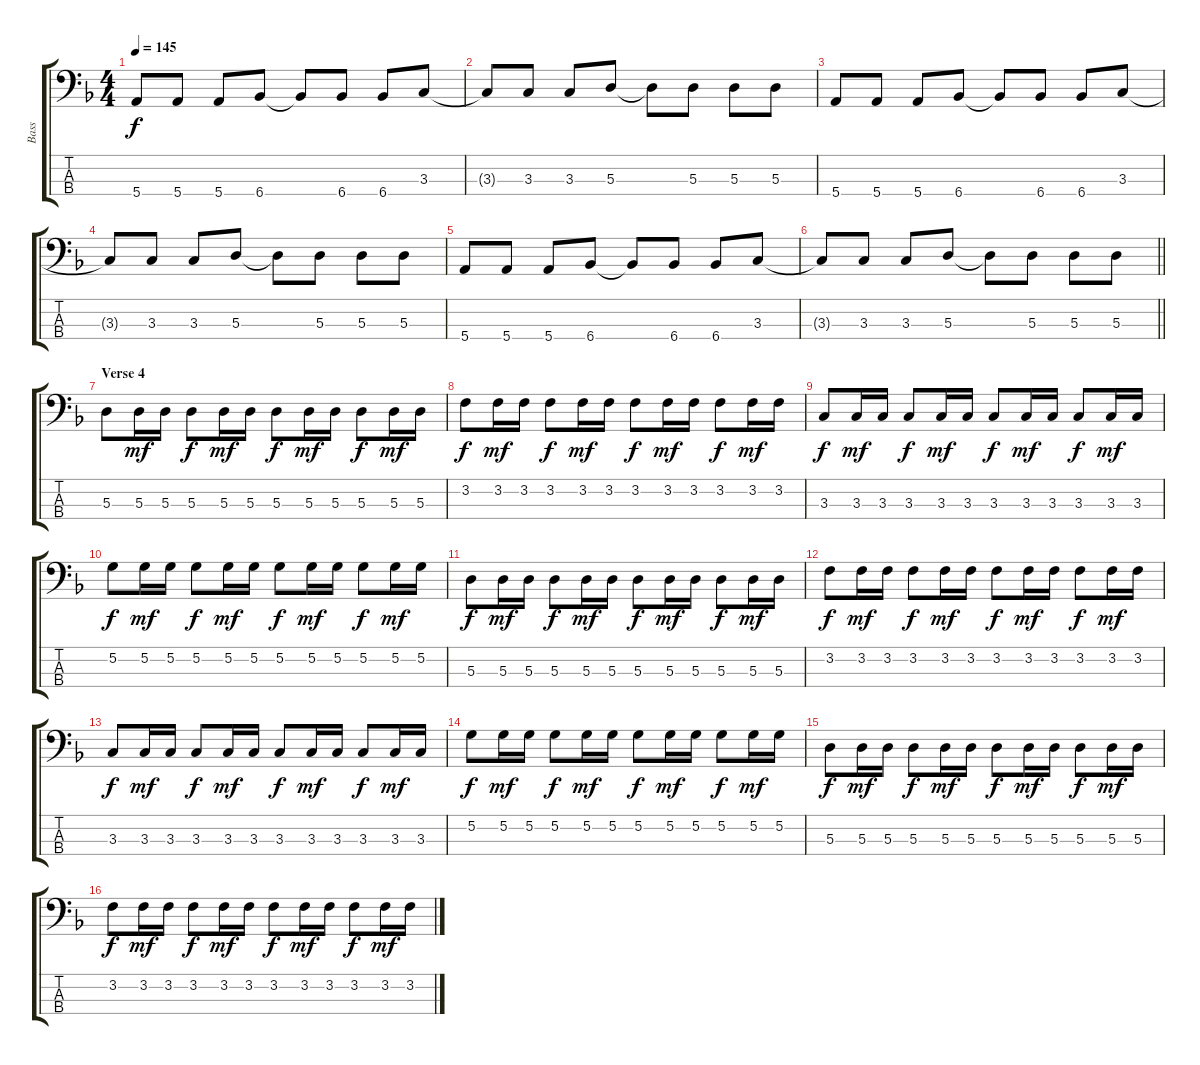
\track ("Bass" "Bass") {instrument electricbassfinger}
\staff {score tabs}
\tuning (G2 D2 A1 E1) {hide}
\ts (4 4)
\tempo 145
\clef f4
\ks f
5.4.8{dy f} 5.4.8 5.4.8 6.4.8 6.4{t}.8 6.4.8 6.4.8 3.3.8 |
3.3{t}.8 3.3.8 3.3.8 5.3.8 5.3{t}.8 5.3.8 5.3.8 5.3.8 |
5.4.8 5.4.8 5.4.8 6.4.8 6.4{t}.8 6.4.8 6.4.8 3.3.8 |
3.3{t}.8 3.3.8 3.3.8 5.3.8 5.3{t}.8 5.3.8 5.3.8 5.3.8 |
5.4.8 5.4.8 5.4.8 6.4.8 6.4{t}.8 6.4.8 6.4.8 3.3.8 |
\barLineRight lightlight
3.3{t}.8 3.3.8 3.3.8 5.3.8 5.3{t}.8 5.3.8 5.3.8 5.3.8 |
\section ("" "Verse 4")
5.3.8 5.3.16{dy mf} 5.3.16 5.3.8{dy f} 5.3.16{dy mf} 5.3.16 5.3.8{dy f} 5.3.16{dy mf} 5.3.16 5.3.8{dy f} 5.3.16{dy mf} 5.3.16 |
3.2.8{dy f} 3.2.16{dy mf} 3.2.16 3.2.8{dy f} 3.2.16{dy mf} 3.2.16 3.2.8{dy f} 3.2.16{dy mf} 3.2.16 3.2.8{dy f} 3.2.16{dy mf} 3.2.16 |
3.3.8{dy f} 3.3.16{dy mf} 3.3.16 3.3.8{dy f} 3.3.16{dy mf} 3.3.16 3.3.8{dy f} 3.3.16{dy mf} 3.3.16 3.3.8{dy f} 3.3.16{dy mf} 3.3.16 |
5.2.8{dy f} 5.2.16{dy mf} 5.2.16 5.2.8{dy f} 5.2.16{dy mf} 5.2.16 5.2.8{dy f} 5.2.16{dy mf} 5.2.16 5.2.8{dy f} 5.2.16{dy mf} 5.2.16 |
5.3.8{dy f} 5.3.16{dy mf} 5.3.16 5.3.8{dy f} 5.3.16{dy mf} 5.3.16 5.3.8{dy f} 5.3.16{dy mf} 5.3.16 5.3.8{dy f} 5.3.16{dy mf} 5.3.16 |
3.2.8{dy f} 3.2.16{dy mf} 3.2.16 3.2.8{dy f} 3.2.16{dy mf} 3.2.16 3.2.8{dy f} 3.2.16{dy mf} 3.2.16 3.2.8{dy f} 3.2.16{dy mf} 3.2.16 |
3.3.8{dy f} 3.3.16{dy mf} 3.3.16 3.3.8{dy f} 3.3.16{dy mf} 3.3.16 3.3.8{dy f} 3.3.16{dy mf} 3.3.16 3.3.8{dy f} 3.3.16{dy mf} 3.3.16 |
5.2.8{dy f} 5.2.16{dy mf} 5.2.16 5.2.8{dy f} 5.2.16{dy mf} 5.2.16 5.2.8{dy f} 5.2.16{dy mf} 5.2.16 5.2.8{dy f} 5.2.16{dy mf} 5.2.16 |
5.3.8{dy f} 5.3.16{dy mf} 5.3.16 5.3.8{dy f} 5.3.16{dy mf} 5.3.16 5.3.8{dy f} 5.3.16{dy mf} 5.3.16 5.3.8{dy f} 5.3.16{dy mf} 5.3.16 |
3.2.8{dy f} 3.2.16{dy mf} 3.2.16 3.2.8{dy f} 3.2.16{dy mf} 3.2.16 3.2.8{dy f} 3.2.16{dy mf} 3.2.16 3.2.8{dy f} 3.2.16{dy mf} 3.2.16
